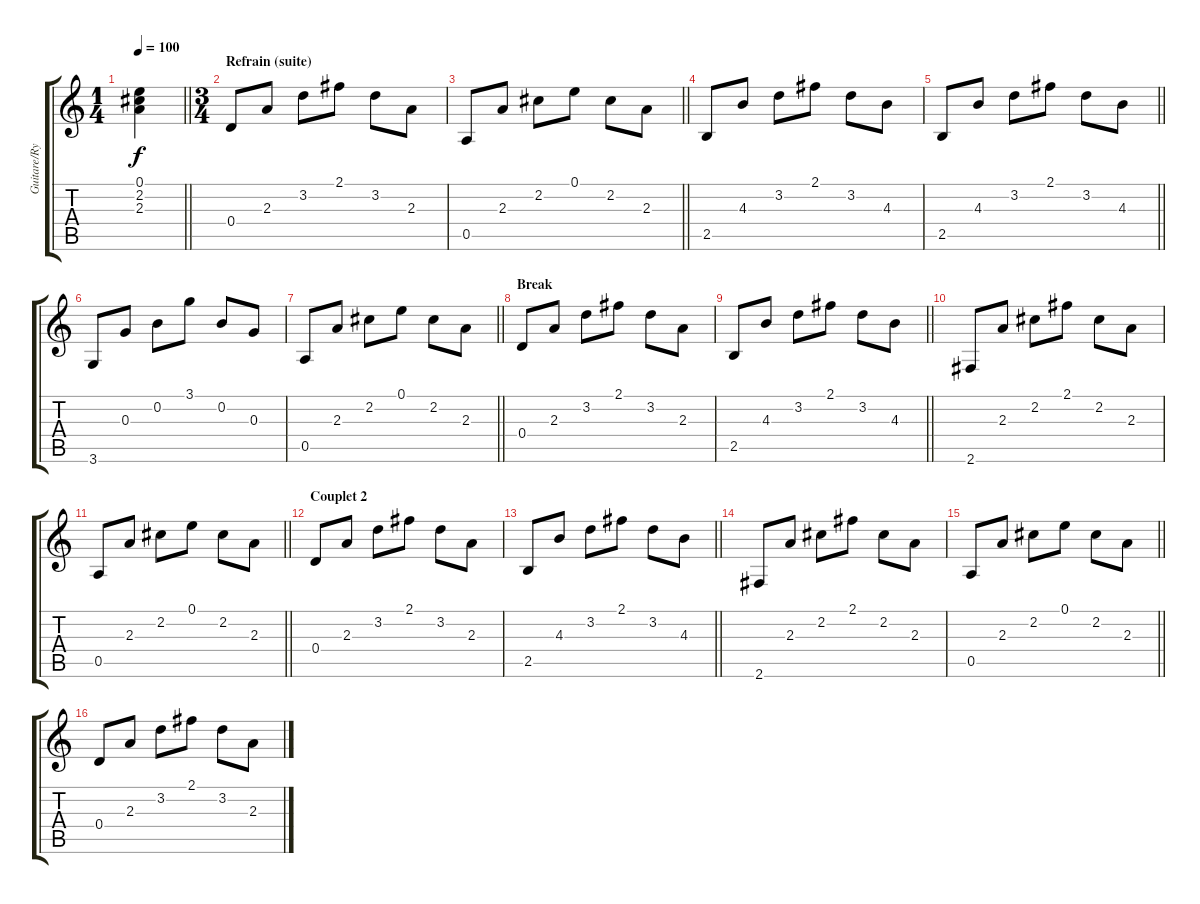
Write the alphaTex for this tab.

\track ("Guitare/Rythme" "Guitare/Ry") {instrument acousticguitarsteel}
\staff {score tabs}
\tuning (E4 B3 G3 D3 A2 E2) {hide}
\ts (1 4)
\tempo 100
\clef g2
\barLineRight lightlight
\ks c
(0.1{t} 2.2{t} 2.3{t}).4{dy f} |
\ts (3 4)
\section ("" "Refrain (suite)")
0.4.8 2.3.8 3.2.8 2.1.8 3.2.8 2.3.8 |
\barLineRight lightlight
0.5.8 2.3.8 2.2.8 0.1.8 2.2.8 2.3.8 |
2.5.8 4.3.8 3.2.8 2.1.8 3.2.8 4.3.8 |
\barLineRight lightlight
2.5.8 4.3.8 3.2.8 2.1.8 3.2.8 4.3.8 |
3.6.8 0.3.8 0.2.8 3.1.8 0.2.8 0.3.8 |
\barLineRight lightlight
0.5.8 2.3.8 2.2.8 0.1.8 2.2.8 2.3.8 |
\section ("" "Break")
0.4.8 2.3.8 3.2.8 2.1.8 3.2.8 2.3.8 |
\barLineRight lightlight
2.5.8 4.3.8 3.2.8 2.1.8 3.2.8 4.3.8 |
2.6.8 2.3.8 2.2.8 2.1.8 2.2.8 2.3.8 |
\barLineRight lightlight
0.5.8 2.3.8 2.2.8 0.1.8 2.2.8 2.3.8 |
\section ("" "Couplet 2")
0.4.8 2.3.8 3.2.8 2.1.8 3.2.8 2.3.8 |
\barLineRight lightlight
2.5.8 4.3.8 3.2.8 2.1.8 3.2.8 4.3.8 |
2.6.8 2.3.8 2.2.8 2.1.8 2.2.8 2.3.8 |
\barLineRight lightlight
0.5.8 2.3.8 2.2.8 0.1.8 2.2.8 2.3.8 |
0.4.8 2.3.8 3.2.8 2.1.8 3.2.8 2.3.8
